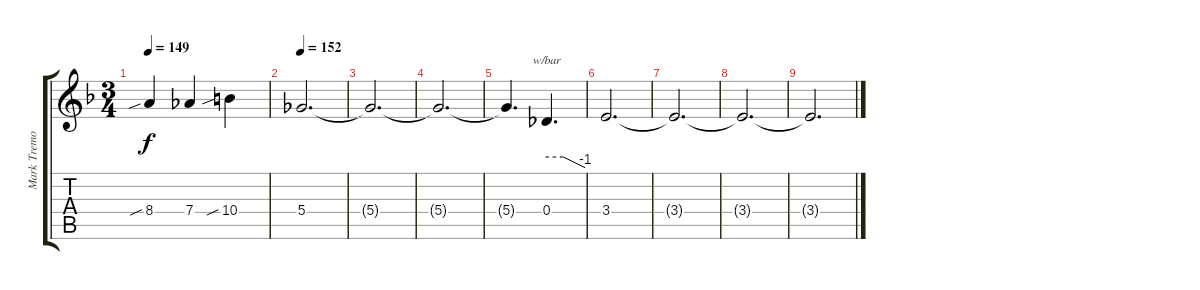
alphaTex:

\track ("Mark Tremonti" "Mark Tremo") {instrument electricguitarclean}
\staff {score tabs}
\tuning (Eb4 Bb3 Gb3 Db3 Ab2 Eb2) {hide}
\ts (3 4)
\tempo 149
\clef g2
\ks dminor
8.4{sib}.4{dy f} 7.4.4 10.4{sib}.4 |
\tempo 152
5.4.2{d} |
5.4{t}.2{d} |
5.4{t}.2{d} |
5.4{t}.4{d} 0.4.4{d tbe (custom default 0 0 26 0 60 -4)} |
3.4.2{d} |
3.4{t}.2{d} |
3.4{t}.2{d} |
3.4{t}.2{d}
